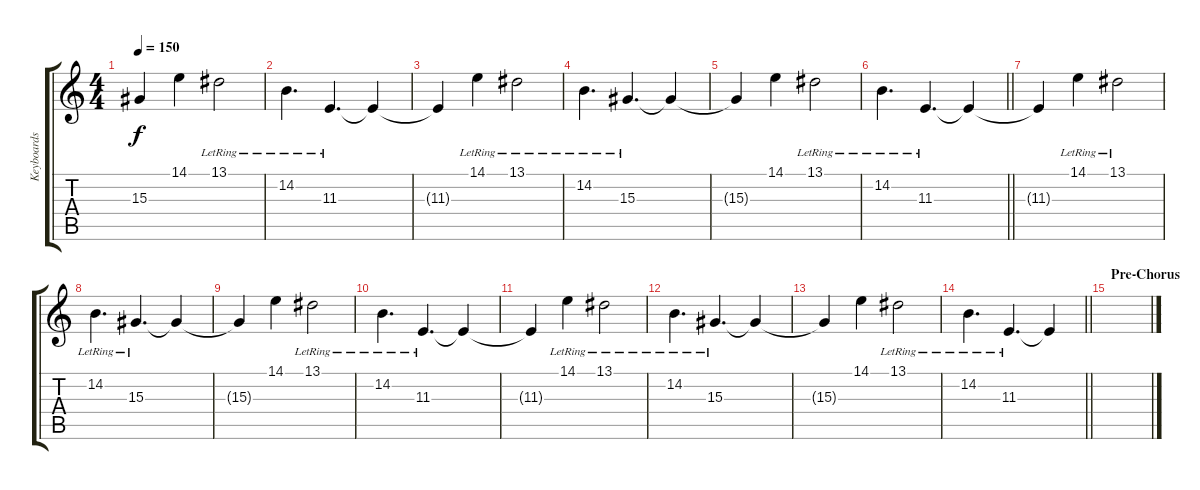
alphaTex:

\track ("Keyboards II" "Keyboards ") {instrument lead2sawtooth}
\staff {score tabs}
\tuning (D4 A3 F3 C3 G2 C2) {hide}
\ts (4 4)
\tempo 150
\clef g2
\ks c
15.3{t}.4{dy f} 14.1.4 13.1{lr}.2 |
14.2{lr}.4{d} 11.3{lr}.4{d} 11.3{t}.4 |
11.3{t}.4 14.1{lr}.4 13.1{lr}.2 |
14.2{lr}.4{d} 15.3{lr}.4{d} 15.3{t}.4 |
15.3{t}.4 14.1.4 13.1{lr}.2 |
\barLineRight lightlight
14.2{lr}.4{d} 11.3{lr}.4{d} 11.3{t}.4 |
\section ("" "")
11.3{t}.4 14.1{lr}.4 13.1{lr}.2 |
14.2{lr}.4{d} 15.3{lr}.4{d} 15.3{t}.4 |
15.3{t}.4 14.1.4 13.1{lr}.2 |
14.2{lr}.4{d} 11.3{lr}.4{d} 11.3{t}.4 |
11.3{t}.4 14.1{lr}.4 13.1{lr}.2 |
14.2{lr}.4{d} 15.3{lr}.4{d} 15.3{t}.4 |
15.3{t}.4 14.1.4 13.1{lr}.2 |
\barLineRight lightlight
14.2{lr}.4{d} 11.3{lr}.4{d} 11.3{t}.4 |
\section ("" "Pre-Chorus")
